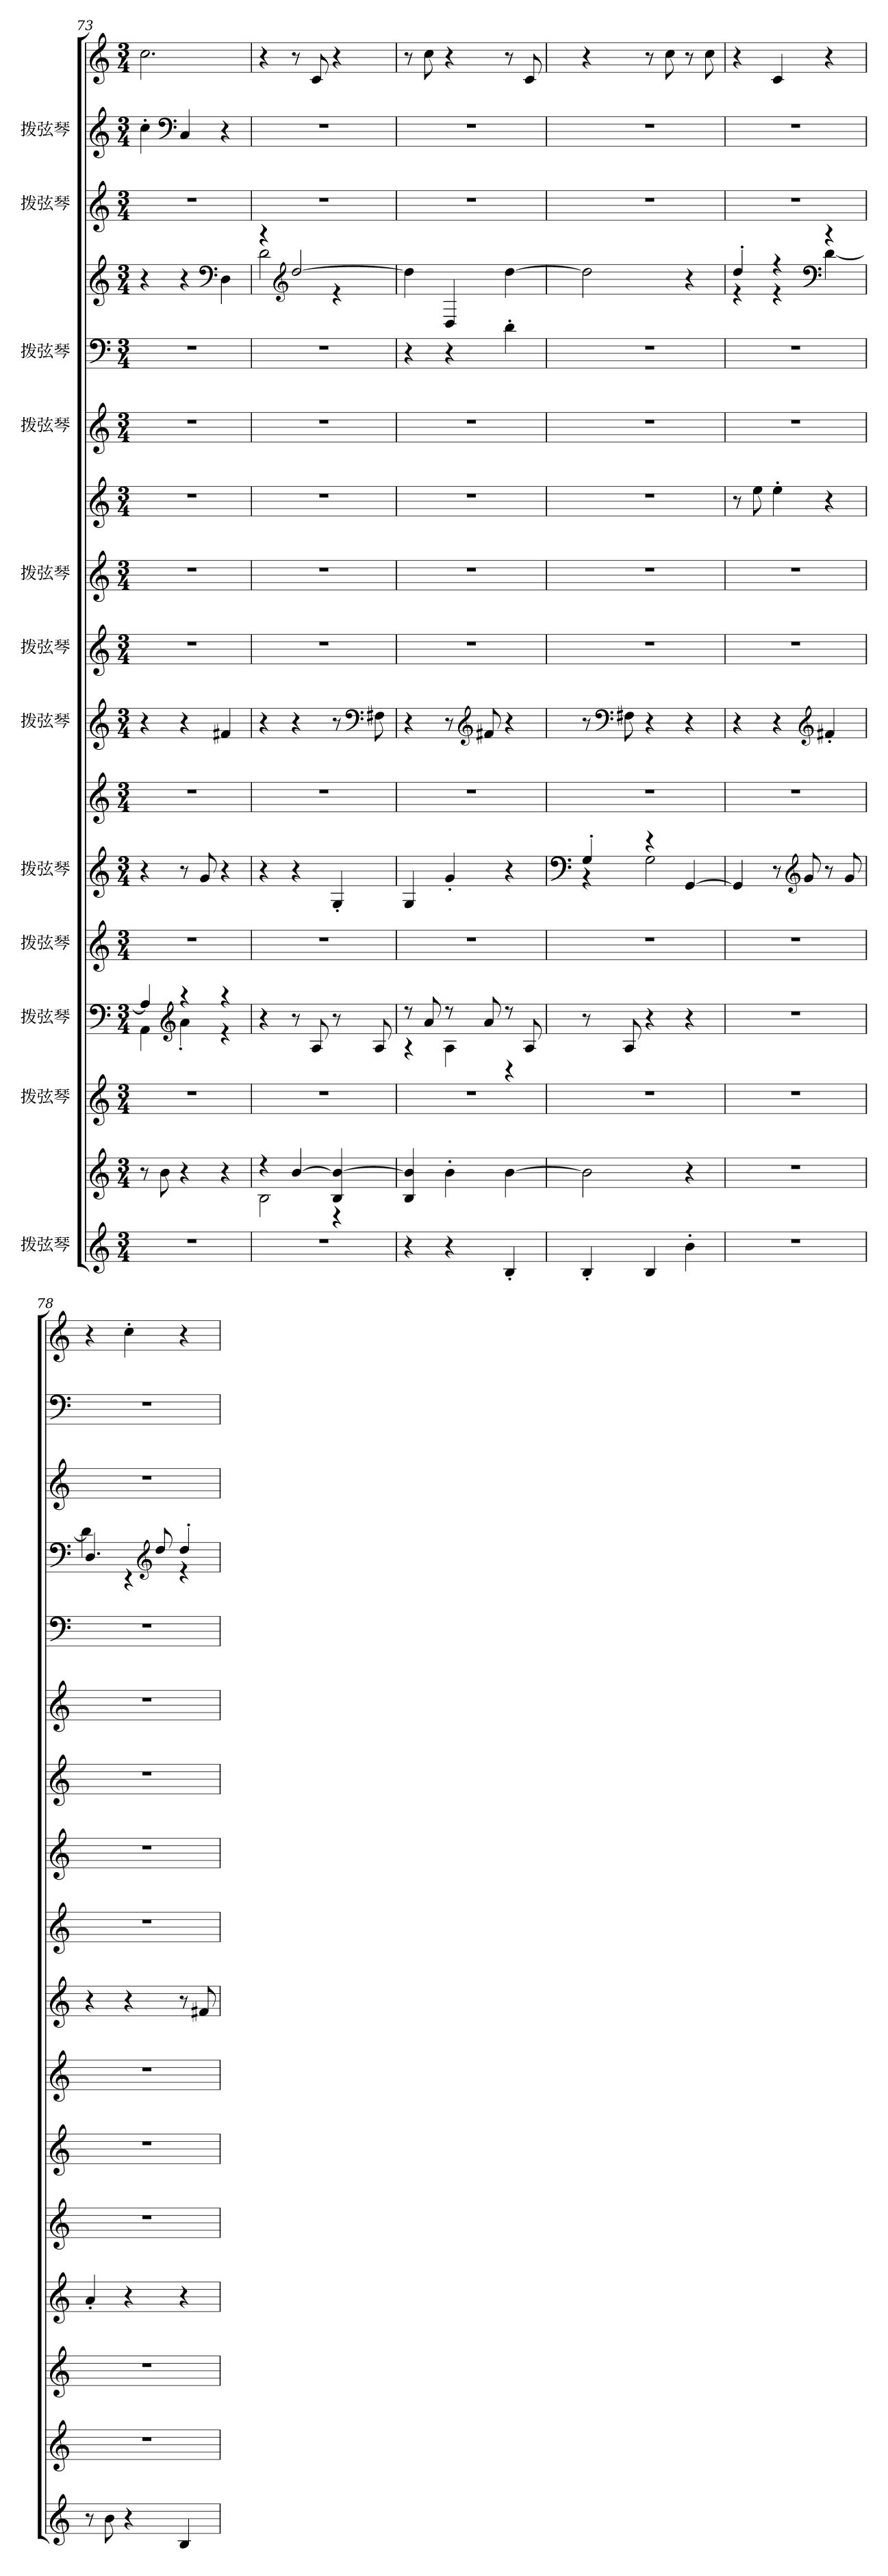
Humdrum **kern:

**kern	**kern	**kern	**kern	**kern	**kern	**kern	**kern	**kern	**kern	**kern	**kern	**kern	**kern	**kern	**kern	**kern
*part12	*part12	*part11	*part10	*part9	*part8	*part8	*part7	*part6	*part5	*part5	*part4	*part3	*part3	*part2	*part1	*part1
*staff17	*staff16	*staff15	*staff14	*staff13	*staff12	*staff11	*staff10	*staff9	*staff8	*staff7	*staff6	*staff5	*staff4	*staff3	*staff2	*staff1
*I"拨弦琴	*	*I"拨弦琴	*I"拨弦琴	*I"拨弦琴	*I"拨弦琴	*	*I"拨弦琴	*I"拨弦琴	*I"拨弦琴	*	*I"拨弦琴	*I"拨弦琴	*	*I"拨弦琴	*I"拨弦琴	*
*clefG2	*clefG2	*clefG2	*clefF4	*clefG2	*clefG2	*clefG2	*clefG2	*clefG2	*clefG2	*clefG2	*clefG2	*clefF4	*clefG2	*clefG2	*clefG2	*clefG2
*k[]	*k[]	*k[]	*k[]	*k[]	*k[]	*k[]	*k[]	*k[]	*k[]	*k[]	*k[]	*k[]	*k[]	*k[]	*k[]	*k[]
*M3/4	*M3/4	*M3/4	*M3/4	*M3/4	*M3/4	*M3/4	*M3/4	*M3/4	*M3/4	*M3/4	*M3/4	*M3/4	*M3/4	*M3/4	*M3/4	*M3/4
=73	=73	=73	=73	=73	=73	=73	=73	=73	=73	=73	=73	=73	=73	=73	=73	=73
*	*	*	*^	*	*	*	*	*	*	*	*	*	*	*	*	*
2.r	8r	2.r	4A/]	4AA\	2.r	4r	2.r	4r	2.r	2.r	2.r	2.r	2.r	4r	2.r	4cc'\	2.cc\
.	8b\	.	.	.	.	.	.	.	.	.	.	.	.	.	.	.	.
*	*	*	*clefG2	*	*	*	*	*	*	*	*	*	*	*	*	*clefF4	*
.	4r	.	4r	4a'\	.	8r	.	4r	.	.	.	.	.	4r	.	4C/	.
.	.	.	.	.	.	8g/	.	.	.	.	.	.	.	.	.	.	.
*	*	*	*	*	*	*	*	*	*	*	*	*	*	*clefF4	*	*	*
.	4r	.	4r	4r	.	4r	.	4f#X/	.	.	.	.	.	4D\	.	4r	.
*	*	*	*v	*v	*	*	*	*	*	*	*	*	*	*	*	*	*
=74	=74	=74	=74	=74	=74	=74	=74	=74	=74	=74	=74	=74	=74	=74	=74	=74
*	*^	*	*	*	*	*	*	*	*	*	*	*	*^	*	*	*
2.r	4r	2B\	2.r	4r	2.r	4r	2.r	4r	2.r	2.r	2.r	2.r	2.r	4r	2d\	2.r	2.r	4r
*	*	*	*	*	*	*	*	*	*	*	*	*	*	*clefG2	*	*	*	*
.	[4b/	.	.	8r	.	4r	.	4r	.	.	.	.	.	[2dd/	.	.	.	8r
.	.	.	.	8A/	.	.	.	.	.	.	.	.	.	.	.	.	.	8c/
.	4B/ 4b/_	4r	.	8r	.	4G'/	.	8r	.	.	.	.	.	.	4r	.	.	4r
*	*	*	*	*	*	*	*	*clefF4	*	*	*	*	*	*	*	*	*	*
.	.	.	.	8A/	.	.	.	8F#X\	.	.	.	.	.	.	.	.	.	.
*	*v	*v	*	*	*	*	*	*	*	*	*	*	*	*v	*v	*	*	*
=75	=75	=75	=75	=75	=75	=75	=75	=75	=75	=75	=75	=75	=75	=75	=75	=75
*	*	*	*^	*	*	*	*	*	*	*	*	*	*	*	*	*
4r	4B/ 4b/]	2.r	8r	4r	2.r	4G/	2.r	4r	2.r	2.r	2.r	2.r	4r	4dd\]	2.r	2.r	8r
.	.	.	8a/	.	.	.	.	.	.	.	.	.	.	.	.	.	8cc\
4r	4b'\	.	8r	4A\	.	4g'/	.	8r	.	.	.	.	4r	4D/	.	.	4r
*	*	*	*	*	*	*	*	*clefG2	*	*	*	*	*	*	*	*	*
.	.	.	8a/	.	.	.	.	8f#X/	.	.	.	.	.	.	.	.	.
4B'/	[4b\	.	8r	4r	.	4r	.	4r	.	.	.	.	4d'\	[4dd\	.	.	8r
.	.	.	8A/	.	.	.	.	.	.	.	.	.	.	.	.	.	8c/
*	*	*	*v	*v	*	*	*	*	*	*	*	*	*	*	*	*	*
!!LO:PB:g=z
=76	=76	=76	=76	=76	=76	=76	=76	=76	=76	=76	=76	=76	=76	=76	=76	=76
*	*	*	*	*	*clefF4	*	*	*	*	*	*	*	*	*	*	*
*	*	*	*	*	*^	*	*	*	*	*	*	*	*	*	*	*
4B'/	2b\]	2.r	8r	2.r	4G'/	4r	2.r	8r	2.r	2.r	2.r	2.r	2.r	2dd\]	2.r	2.r	4r
*	*	*	*	*	*	*	*	*clefF4	*	*	*	*	*	*	*	*	*
.	.	.	8A/	.	.	.	.	8F#X\	.	.	.	.	.	.	.	.	.
4B/	.	.	4r	.	4r	2G\	.	4r	.	.	.	.	.	.	.	.	8r
.	.	.	.	.	.	.	.	.	.	.	.	.	.	.	.	.	8cc\
4b'\	4r	.	4r	.	[4GG/	.	.	4r	.	.	.	.	.	4r	.	.	8r
.	.	.	.	.	.	.	.	.	.	.	.	.	.	.	.	.	8cc\
*	*	*	*	*	*v	*v	*	*	*	*	*	*	*	*	*	*	*
=77	=77	=77	=77	=77	=77	=77	=77	=77	=77	=77	=77	=77	=77	=77	=77	=77
*	*	*	*	*	*	*	*	*	*	*	*	*	*^	*	*	*
2.r	2.r	2.r	2.r	2.r	4GG/]	2.r	4r	2.r	2.r	8r	2.r	2.r	4dd'/	4r	2.r	2.r	4r
.	.	.	.	.	.	.	.	.	.	8ee\	.	.	.	.	.	.	.
.	.	.	.	.	8r	.	4r	.	.	4ee'\	.	.	4r	4r	.	.	4c/
*	*	*	*	*	*clefG2	*	*	*	*	*	*	*	*	*	*	*	*
.	.	.	.	.	8g/	.	.	.	.	.	.	.	.	.	.	.	.
*	*	*	*	*	*	*	*clefG2	*	*	*	*	*	*clefF4	*	*	*	*
.	.	.	.	.	8r	.	4f#X'/	.	.	4r	.	.	4r	[4d\	.	.	4r
.	.	.	.	.	8g/	.	.	.	.	.	.	.	.	.	.	.	.
=78	=78	=78	=78	=78	=78	=78	=78	=78	=78	=78	=78	=78	=78	=78	=78	=78	=78
8r	2.r	2.r	4a'/	2.r	2.r	2.r	4r	2.r	2.r	2.r	2.r	2.r	4.D/	4d\]	2.r	2.r	4r
8b\	.	.	.	.	.	.	.	.	.	.	.	.	.	.	.	.	.
4r	.	.	4r	.	.	.	4r	.	.	.	.	.	.	4r	.	.	4cc'\
*	*	*	*	*	*	*	*	*	*	*	*	*	*clefG2	*	*	*	*
.	.	.	.	.	.	.	.	.	.	.	.	.	8dd/	.	.	.	.
4B/	.	.	4r	.	.	.	8r	.	.	.	.	.	4dd'/	4r	.	.	4r
.	.	.	.	.	.	.	8f#X/	.	.	.	.	.	.	.	.	.	.
*	*	*	*	*	*	*	*	*	*	*	*	*	*v	*v	*	*	*
=	=	=	=	=	=	=	=	=	=	=	=	=	=	=	=	=
*-	*-	*-	*-	*-	*-	*-	*-	*-	*-	*-	*-	*-	*-	*-	*-	*-
